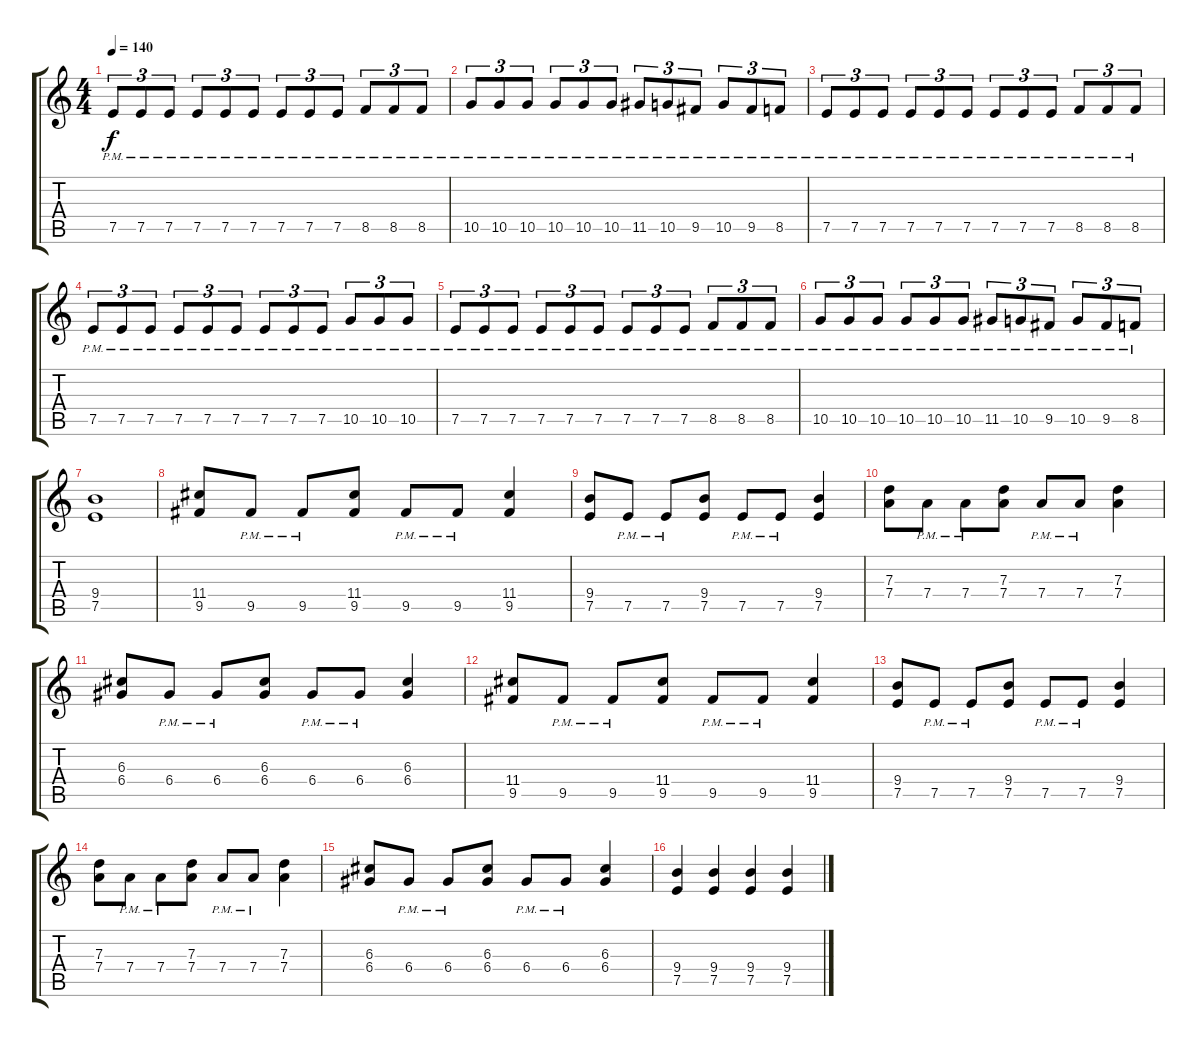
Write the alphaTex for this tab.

\track "" {instrument overdrivenguitar}
\staff {score tabs}
\tuning (E4 B3 G3 D3 A2 E2) {hide}
\ts (4 4)
\tempo 140
\clef g2
\ks c
7.5{pm}.8{tu (3 2) dy f} 7.5{pm}.8{tu (3 2)} 7.5{pm}.8{tu (3 2)} 7.5{pm}.8{tu (3 2)} 7.5{pm}.8{tu (3 2)} 7.5{pm}.8{tu (3 2)} 7.5{pm}.8{tu (3 2)} 7.5{pm}.8{tu (3 2)} 7.5{pm}.8{tu (3 2)} 8.5{pm}.8{tu (3 2)} 8.5{pm}.8{tu (3 2)} 8.5{pm}.8{tu (3 2)} |
10.5{pm}.8{tu (3 2)} 10.5{pm}.8{tu (3 2)} 10.5{pm}.8{tu (3 2)} 10.5{pm}.8{tu (3 2)} 10.5{pm}.8{tu (3 2)} 10.5{pm}.8{tu (3 2)} 11.5{pm}.8{tu (3 2)} 10.5{pm}.8{tu (3 2)} 9.5{pm}.8{tu (3 2)} 10.5{pm}.8{tu (3 2)} 9.5{pm}.8{tu (3 2)} 8.5{pm}.8{tu (3 2)} |
7.5{pm}.8{tu (3 2)} 7.5{pm}.8{tu (3 2)} 7.5{pm}.8{tu (3 2)} 7.5{pm}.8{tu (3 2)} 7.5{pm}.8{tu (3 2)} 7.5{pm}.8{tu (3 2)} 7.5{pm}.8{tu (3 2)} 7.5{pm}.8{tu (3 2)} 7.5{pm}.8{tu (3 2)} 8.5{pm}.8{tu (3 2)} 8.5{pm}.8{tu (3 2)} 8.5{pm}.8{tu (3 2)} |
7.5{pm}.8{tu (3 2)} 7.5{pm}.8{tu (3 2)} 7.5{pm}.8{tu (3 2)} 7.5{pm}.8{tu (3 2)} 7.5{pm}.8{tu (3 2)} 7.5{pm}.8{tu (3 2)} 7.5{pm}.8{tu (3 2)} 7.5{pm}.8{tu (3 2)} 7.5{pm}.8{tu (3 2)} 10.5{pm}.8{tu (3 2)} 10.5{pm}.8{tu (3 2)} 10.5{pm}.8{tu (3 2)} |
7.5{pm}.8{tu (3 2)} 7.5{pm}.8{tu (3 2)} 7.5{pm}.8{tu (3 2)} 7.5{pm}.8{tu (3 2)} 7.5{pm}.8{tu (3 2)} 7.5{pm}.8{tu (3 2)} 7.5{pm}.8{tu (3 2)} 7.5{pm}.8{tu (3 2)} 7.5{pm}.8{tu (3 2)} 8.5{pm}.8{tu (3 2)} 8.5{pm}.8{tu (3 2)} 8.5{pm}.8{tu (3 2)} |
10.5{pm}.8{tu (3 2)} 10.5{pm}.8{tu (3 2)} 10.5{pm}.8{tu (3 2)} 10.5{pm}.8{tu (3 2)} 10.5{pm}.8{tu (3 2)} 10.5{pm}.8{tu (3 2)} 11.5{pm}.8{tu (3 2)} 10.5{pm}.8{tu (3 2)} 9.5{pm}.8{tu (3 2)} 10.5{pm}.8{tu (3 2)} 9.5{pm}.8{tu (3 2)} 8.5{pm}.8{tu (3 2)} |
(9.4 7.5).1 |
(11.4 9.5).8 9.5{pm}.8 9.5{pm}.8 (11.4 9.5).8 9.5{pm}.8 9.5{pm}.8 (11.4 9.5).4 |
(9.4 7.5).8 7.5{pm}.8 7.5{pm}.8 (9.4 7.5).8 7.5{pm}.8 7.5{pm}.8 (9.4 7.5).4 |
(7.3 7.4).8 7.4{pm}.8 7.4{pm}.8 (7.3 7.4).8 7.4{pm}.8 7.4{pm}.8 (7.3 7.4).4 |
(6.3 6.4).8 6.4{pm}.8 6.4{pm}.8 (6.3 6.4).8 6.4{pm}.8 6.4{pm}.8 (6.3 6.4).4 |
(11.4 9.5).8 9.5{pm}.8 9.5{pm}.8 (11.4 9.5).8 9.5{pm}.8 9.5{pm}.8 (11.4 9.5).4 |
(9.4 7.5).8 7.5{pm}.8 7.5{pm}.8 (9.4 7.5).8 7.5{pm}.8 7.5{pm}.8 (9.4 7.5).4 |
(7.3 7.4).8 7.4{pm}.8 7.4{pm}.8 (7.3 7.4).8 7.4{pm}.8 7.4{pm}.8 (7.3 7.4).4 |
(6.3 6.4).8 6.4{pm}.8 6.4{pm}.8 (6.3 6.4).8 6.4{pm}.8 6.4{pm}.8 (6.3 6.4).4 |
(9.4 7.5).4 (9.4 7.5).4 (9.4 7.5).4 (9.4 7.5).4
